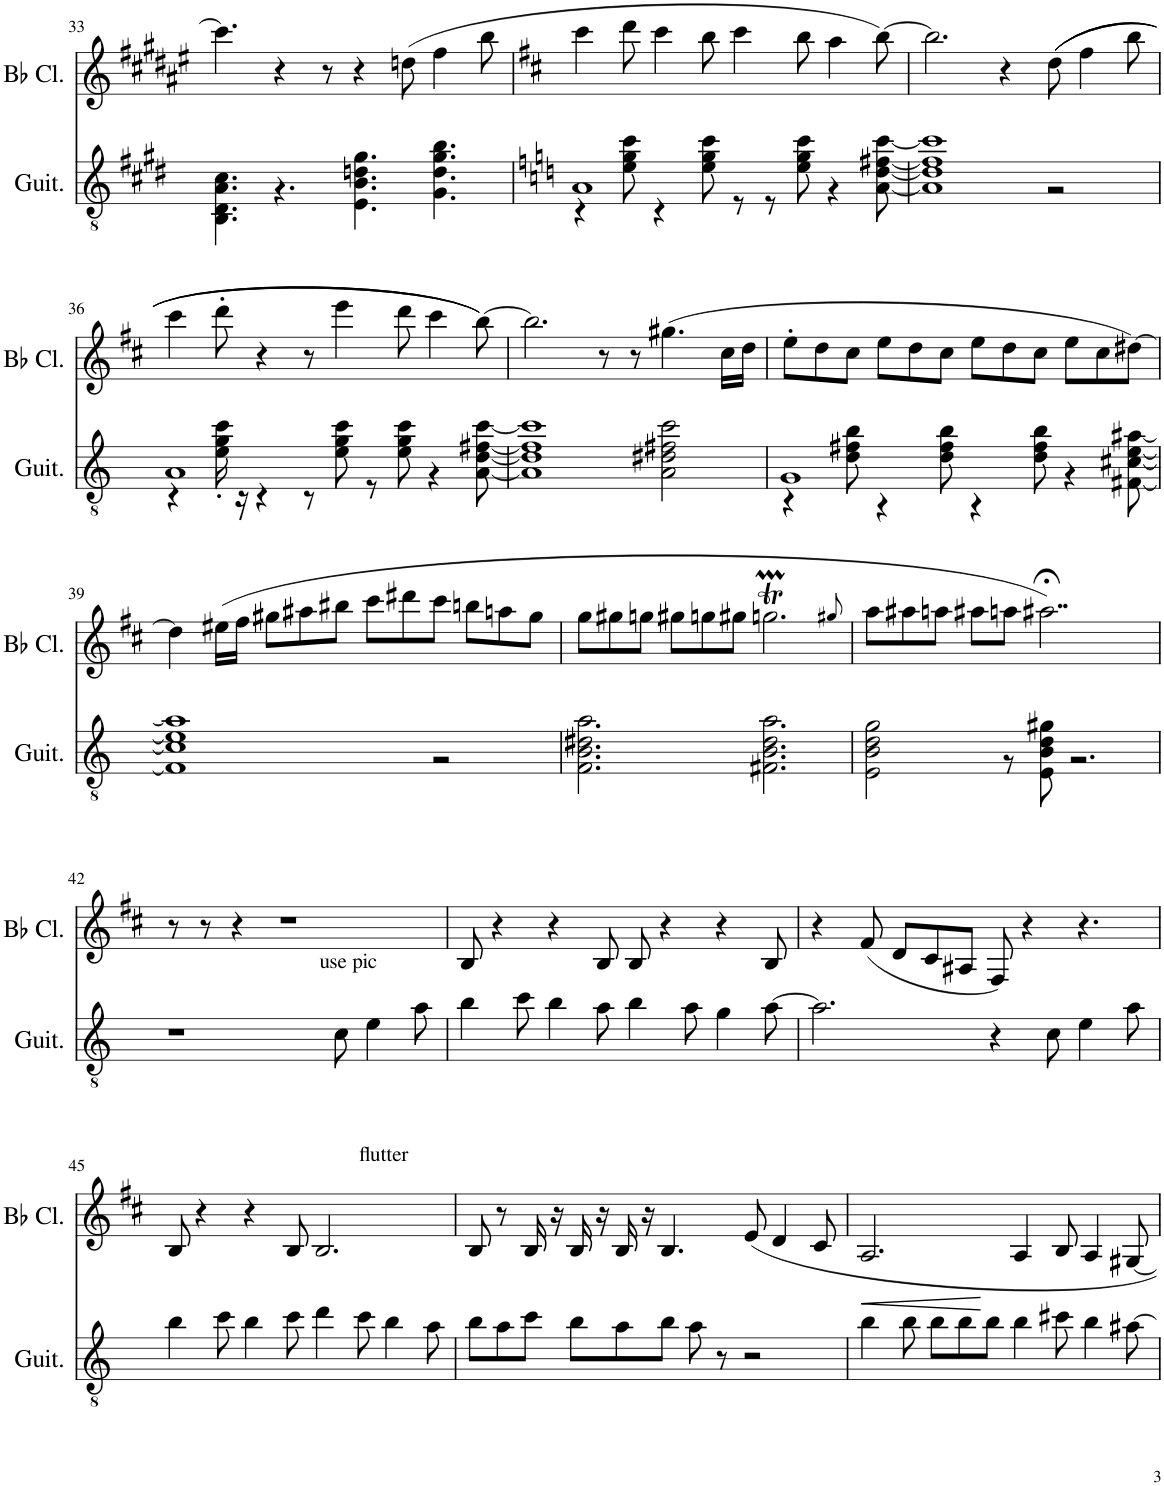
**kern	**kern	**dynam
*part2	*part1	*part1
*staff2	*staff1	*staff1
*I"Classical Guitar	*I"Bb Clarinet	*
*I'Guit.	*I'Bb Cl.	*
!!LO:PB:g=z
*clefGv2	*clefG2	*
*	*Trd1c2	*
*k[f#c#g#d#]	*k[f#c#g#d#a#e#]	*
*M12/8	*M12/8	*
=33	=33	=33
*^	*	*
2.ryy	4.BB\ 4.D#\ 4.A\ 4.c#\	4.ccc#\]	.
.	4.r	4r	.
.	.	8r	.
4.ryy	4.E\ 4.B\ 4.dn\ 4.g#\	4r	.
.	.	(8ddn\	.
4.ryy	4.G#\ 4.d\ 4.g#\ 4.b\	4ff#\	.
.	.	8bb\	.
=34	=34	=34	=34
*k[]	*	*k[f#c#]	*
1A	4r	4ccc#\	.
.	8e\ 8g\ 8cc\	8ddd\	.
.	4r	4ccc#\	.
.	8e\ 8g\ 8cc\	8bb\	.
.	8r	4ccc#\	.
.	8r	.	.
4ryy	8e\ 8g\ 8cc\	8bb\	.
.	4r	4aa\	.
8ryy	.	.	.
8ryy	[8A\ [8d\ [8f#X\ [8cc\	[8bb\)	.
=35	=35	=35	=35
8ryy	1A] 1d] 1f#] 1cc]	2.bb\]	.
8ryy	.	.	.
4ryy	.	.	.
1ryy	.	.	.
.	.	4r	.
.	2r	(((8dd\	.
.	.	4ff#\	.
.	.	8bb\	.
!!LO:LB:g=z
=36	=36	=36	=36
1A	4r	4ccc#\	.
.	16e\' 16g\' 16cc\'	8ddd'\	.
.	16r	.	.
.	4r	4r	.
.	8r	8r	.
.	8e\ 8g\ 8cc\	4eee\	.
.	8r	.	.
4ryy	8e\ 8g\ 8cc\	8ddd\	.
.	4r	4ccc#\	.
8ryy	.	.	.
8ryy	[8A\ [8d\ [8f#X\ [8cc\	[8bb\)))	.
=37	=37	=37	=37
8ryy	1A] 1d] 1f#] 1cc]	2.bb\]	.
8ryy	.	.	.
4ryy	.	.	.
2ryy	.	.	.
.	.	8r	.
.	.	8r	.
2ryy	2A\ 2d#X\ 2f#X\ 2cc\	(4.gg#X\	.
.	.	16cc#\LL	.
.	.	16dd\JJ	.
=38	=38	=38	=38
1G	4r	8ee'\L	.
.	.	8dd\	.
.	8d\ 8f#X\ 8b\	8cc#\J	.
.	4r	8ee\L	.
.	.	8dd\	.
.	8d\ 8f#\ 8b\	8cc#\J	.
.	4r	8ee\L	.
.	.	8dd\	.
4ryy	8d\ 8f#\ 8b\	8cc#\J	.
.	4r	8ee\L	.
8ryy	.	8cc#\	.
8ryy	[8F#X\ [8c#X\ [8e\ [8a#X\	[8dd#X\J)	.
!!LO:LB:g=z
=39	=39	=39	=39
8ryy	1F#] 1c#] 1e] 1a#]	4dd#\]	.
8ryy	.	.	.
4ryy	.	(16ee#X\LL	.
.	.	16ff#\JJ	.
.	.	8gg#X\L	.
1ryy	.	8aa#X\	.
.	.	8bb#X\J	.
.	.	8ccc#\L	.
.	.	8ddd#X\	.
.	2r	8ccc#\J	.
.	.	8bbn\L	.
.	.	8aan\	.
.	.	8gg#\J	.
=40	=40	=40	=40
2.ryy	2.F\ 2.B\ 2.d#X\ 2.a\	8gg\L	.
.	.	8gg#X\	.
.	.	8ggn\J	.
.	.	8gg#X\L	.
.	.	8ggn\	.
.	.	8gg#X\J	.
2.ryy	2.F#X\ 2.B\ 2.d#\ 2.a\	2.ggnTM\	.
.	.	8qgg#X/	.
=41	=41	=41	=41
1ryy	2E\ 2B\ 2d\ 2g\	8aa\L	.
.	.	8aa#X\	.
.	.	8aan\J	.
.	.	8aa#X\L	.
.	8r	8aan\J	.
.	8E\ 8B\ 8d\ 8g#X\	2..aa#X;<\)	.
.	2.r	.	.
2ryy	.	.	.
!!LO:LB:g=z
=42	=42	=42	=42
1r	2ryy	8r	.
.	.	8r	.
.	.	4r	.
.	2ryy	1r	.
!LO:TX:a:t=use pic	!	!	!
8c\	2ryy	.	.
4e\	.	.	.
8a\	.	.	.
=43	=43	=43	=43
4b\	1.ryy	8B/	.
.	.	4r	.
8cc\	.	.	.
4b\	.	4r	.
8a\	.	8B/	.
4b\	.	8B/	.
.	.	4r	.
8a\	.	.	.
4g\	.	4r	.
[8a\	.	8B/	.
*v	*v	*	*
=44	=44	=44
2.a\]	4r	.
.	(8f#/	.
.	8d/L	.
.	8c#/	.
.	8A#X/J	.
4r	8F#/)	.
.	4r	.
8c\	.	.
4e\	4.r	.
8a\	.	.
!!LO:LB:g=z
=45	=45	=45
!	!LO:TX:a:t=flutter	!
4b\	8B/	.
.	4r	.
8cc\	.	.
4b\	4r	.
8cc\	8B/	.
4dd\	2.B/	.
8cc\	.	.
4b\	.	.
8a\	.	.
=46	=46	=46
8b\L	8B/	.
8a\	8r	.
8cc\J	16B/	.
.	16r	.
8b\L	16B/	.
.	16r	.
8a\	16B/	.
.	16r	.
8b\J	4.B/	.
8a\	.	.
8r	.	.
2r	8e/	.
.	4d/	.
.	8c#/	.
=47	=47	=47
!	!	!LO:HP:b
4b\	2.A/	<
8b\	.	.
8b\L	.	.
8b\	.	.
8b\J	.	.
4b\	4A/	.
8cc#X\	8B/	.
4b\	4A/	.
[8a#X\	[8G#X/	.
.	.	[
=	=	=
*-	*-	*-
